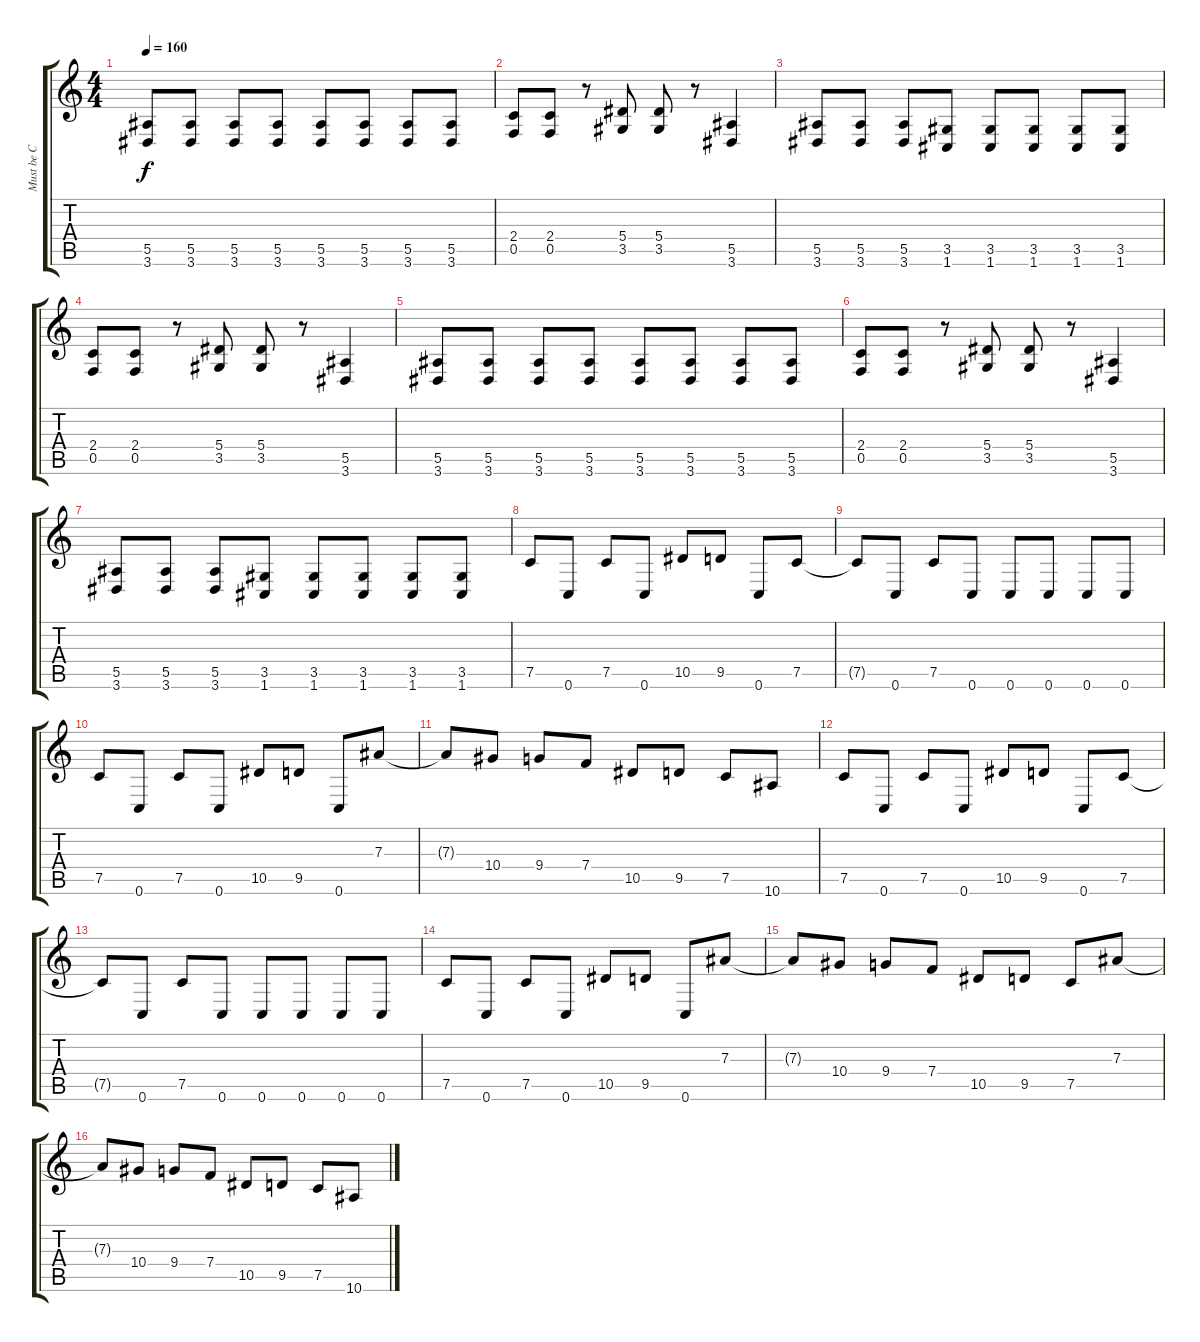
\track ("Must be C Tuned" "Must be C ") {instrument distortionguitar}
\staff {score tabs}
\tuning (C4 G3 Eb3 Bb2 F2 C2) {hide}
\ts (4 4)
\tempo 160
\clef g2
\ks c
(5.5 3.6).8{dy f} (5.5 3.6).8 (5.5 3.6).8 (5.5 3.6).8 (5.5 3.6).8 (5.5 3.6).8 (5.5 3.6).8 (5.5 3.6).8 |
(2.4 0.5).8 (2.4 0.5).8 r.8 (5.4 3.5).8 (5.4 3.5).8 r.8 (5.5 3.6).4 |
(5.5 3.6).8 (5.5 3.6).8 (5.5 3.6).8 (3.5 1.6).8 (3.5 1.6).8 (3.5 1.6).8 (3.5 1.6).8 (3.5 1.6).8 |
(2.4 0.5).8 (2.4 0.5).8 r.8 (5.4 3.5).8 (5.4 3.5).8 r.8 (5.5 3.6).4 |
(5.5 3.6).8 (5.5 3.6).8 (5.5 3.6).8 (5.5 3.6).8 (5.5 3.6).8 (5.5 3.6).8 (5.5 3.6).8 (5.5 3.6).8 |
(2.4 0.5).8 (2.4 0.5).8 r.8 (5.4 3.5).8 (5.4 3.5).8 r.8 (5.5 3.6).4 |
(5.5 3.6).8 (5.5 3.6).8 (5.5 3.6).8 (3.5 1.6).8 (3.5 1.6).8 (3.5 1.6).8 (3.5 1.6).8 (3.5 1.6).8 |
7.5.8 0.6.8 7.5.8 0.6.8 10.5.8 9.5.8 0.6.8 7.5.8 |
7.5{t}.8 0.6.8 7.5.8 0.6.8 0.6.8 0.6.8 0.6.8 0.6.8 |
7.5.8 0.6.8 7.5.8 0.6.8 10.5.8 9.5.8 0.6.8 7.3.8 |
7.3{t}.8 10.4.8 9.4.8 7.4.8 10.5.8 9.5.8 7.5.8 10.6.8 |
7.5.8 0.6.8 7.5.8 0.6.8 10.5.8 9.5.8 0.6.8 7.5.8 |
7.5{t}.8 0.6.8 7.5.8 0.6.8 0.6.8 0.6.8 0.6.8 0.6.8 |
7.5.8 0.6.8 7.5.8 0.6.8 10.5.8 9.5.8 0.6.8 7.3.8 |
7.3{t}.8 10.4.8 9.4.8 7.4.8 10.5.8 9.5.8 7.5.8 7.3.8 |
7.3{t}.8 10.4.8 9.4.8 7.4.8 10.5.8 9.5.8 7.5.8 10.6.8
